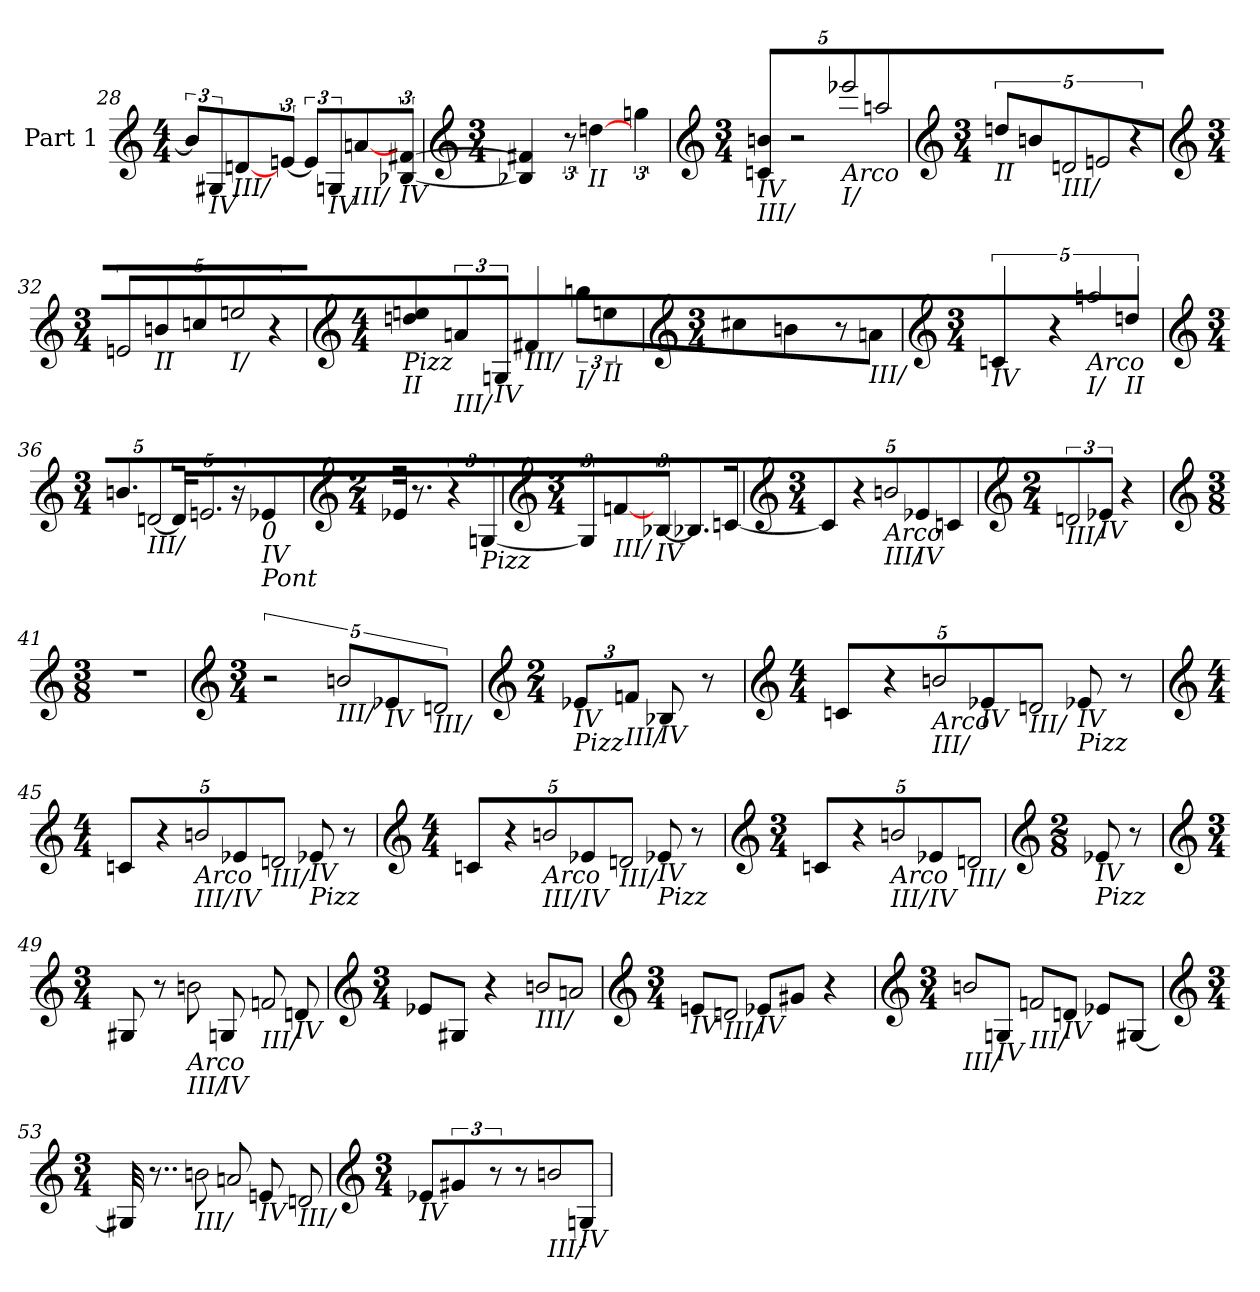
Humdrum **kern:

**kern
*part1
*staff1
*I"Part 1
*clefG2
*k[]
*M4/4
=28
12bnL]
!LO:TX:b:i:t=IV
12G#X
!LO:TX:b:i:t=III/
!LO:N:head=solid
[4dn
!LO:N:head=solid
[12enJ
12enL]
!LO:TX:b:i:t=IV
12Gn
!LO:TX:b:i:t=III/
!LO:N:head=solid
[4an
!LO:TX:b:i:t=IV
!LO:N:n=1:head=solid
!LO:N:n=2:head=solid
[12B-X [12f#XJ
=29
*clefG2
*k[]
*M3/4
4B-X] 4f#X]
12r
!LO:TX:b:i:t=II
[4ddn
6ggn
=30
*clefG2
*k[]
*M3/4
!LO:TX:b:i:t=IV
!LO:TX:b:i:t=III/
!LO:N:n=1:head=solid
!LO:N:n=2:head=solid
20%3bn 20%3cnL
10%3r
!LO:TX:b:i:t=Arco
!LO:TX:b:i:t=I/
!LO:N:head=open
20%3eee-XL
!LO:N:head=open
20%3aanJ
=31
*clefG2
*k[]
*M3/4
!LO:TX:b:i:t=II
20%3ddnL
20%3bn
!LO:TX:b:i:t=III/
!LO:N:head=open
20%3dn
!LO:N:head=open
20%3en
20%3r
=32
*clefG2
*k[]
*M3/4
!LO:N:head=open
20%3enL
!LO:TX:b:i:t=II
20%3bn
20%3ccn
!LO:TX:b:i:t=I/
!LO:N:head=open
20%3een
20%3r
=33
*clefG2
*k[]
*M4/4
!LO:TX:b:i:t=Pizz
!LO:TX:b:i:t=II
!LO:N:n=1:head=solid
!LO:N:n=2:head=solid
4een 4ddn
!LO:TX:b:i:t=III/
!LO:N:head=solid
6an
!LO:TX:b:i:t=IV
12GnJ
!LO:TX:b:i:t=III/
!LO:N:head=solid
4f#X
!LO:TX:b:i:t=I/
!LO:N:head=solid
12bbnL
!LO:TX:b:i:t=II
6een
=34
*clefG2
*k[]
*M3/4
4cc#X
4bn
8r
!LO:TX:b:i:t=III/
!LO:N:head=solid
8anJ
=35
*clefG2
*k[]
*M3/4
!LO:TX:b:i:t=IV
!LO:N:head=solid
10%3cn
20%3r
!LO:TX:b:i:t=Arco
!LO:TX:b:i:t=I/
!LO:N:head=open
20%3aan
!LO:TX:b:i:t=II
20%3ddnJ
=36
*clefG2
*k[]
*M3/4
10.bnL
!LO:TX:b:i:t=III/
!LO:N:head=open
[10dnJ
20dnL]
!LO:N:head=open
10.en
20r
!LO:TX:b:i:t=0
!LO:TX:b:i:t=IV
!LO:TX:b:i:t=Pont
4e-X
=37
*clefG2
*k[]
*M2/4
16e-XL
8.r
6r
!LO:TX:b:i:t=Pizz
[12GnJ
=38
*clefG2
*k[]
*M3/4
6Gn]
!LO:TX:b:i:t=III/
!LO:N:head=solid
[4fn
!LO:TX:b:i:t=IV
[12B-XJ
8.B-XL]
[16cnJ
=39
*clefG2
*k[]
*M3/4
20%3cnL]
20%3r
!LO:TX:b:i:t=Arco
!LO:TX:b:i:t=III/
!LO:N:head=open
20%3bn
!LO:TX:b:i:t=IV
20%3e-X
20%3cnJ
=40
*clefG2
*k[]
*M2/4
!LO:TX:b:i:t=III/
!LO:N:head=open
6dn
!LO:TX:b:i:t=IV
12e-XJ
4r
=41
*clefG2
*k[]
*M3/8
4.r
=42
*clefG2
*k[]
*M3/4
10%3r
!LO:TX:b:i:t=III/
!LO:N:head=open
20%3bnL
!LO:TX:b:i:t=IV
20%3e-X
!LO:TX:b:i:t=III/
!LO:N:head=open
20%3dnJ
=43
*clefG2
*k[]
*M2/4
!LO:TX:b:i:t=IV
!LO:TX:b:i:t=Pizz
6e-X
!LO:TX:b:i:t=III/
!LO:N:head=solid
12fnJ
!LO:TX:b:i:t=IV
8B-XL
8r
=44
*clefG2
*k[]
*M4/4
20%3cnL
20%3r
!LO:TX:b:i:t=Arco
!LO:TX:b:i:t=III/
!LO:N:head=open
20%3bn
!LO:TX:b:i:t=IV
20%3e-X
!LO:TX:b:i:t=III/
!LO:N:head=open
20%3dnJ
!LO:TX:b:i:t=IV
!LO:TX:b:i:t=Pizz
8e-XL
8r
=45
*clefG2
*k[]
*M4/4
20%3cnL
20%3r
!LO:TX:b:i:t=Arco
!LO:TX:b:i:t=III/
!LO:N:head=open
20%3bn
!LO:TX:b:i:t=IV
20%3e-X
!LO:TX:b:i:t=III/
!LO:N:head=open
20%3dnJ
!LO:TX:b:i:t=IV
!LO:TX:b:i:t=Pizz
8e-XL
8r
=46
*clefG2
*k[]
*M4/4
20%3cnL
20%3r
!LO:TX:b:i:t=Arco
!LO:TX:b:i:t=III/
!LO:N:head=open
20%3bn
!LO:TX:b:i:t=IV
20%3e-X
!LO:TX:b:i:t=III/
!LO:N:head=open
20%3dnJ
!LO:TX:b:i:t=IV
!LO:TX:b:i:t=Pizz
8e-XL
8r
=47
*clefG2
*k[]
*M3/4
20%3cnL
20%3r
!LO:TX:b:i:t=Arco
!LO:TX:b:i:t=III/
!LO:N:head=open
20%3bn
!LO:TX:b:i:t=IV
20%3e-X
!LO:TX:b:i:t=III/
!LO:N:head=open
20%3dnJ
=48
*clefG2
*k[]
*M2/8
!LO:TX:b:i:t=IV
!LO:TX:b:i:t=Pizz
8e-XL
8r
=49
*clefG2
*k[]
*M3/4
8G#XL
8r
!LO:TX:b:i:t=Arco
!LO:TX:b:i:t=III/
!LO:N:head=open
8bnL
!LO:TX:b:i:t=IV
8GnJ
!LO:TX:b:i:t=III/
!LO:N:head=open
8fnL
!LO:TX:b:i:t=IV
8dnJ
=50
*clefG2
*k[]
*M3/4
8e-XL
8G#XJ
4r
!LO:TX:b:i:t=III/
!LO:N:head=open
8bnL
!LO:N:head=open
8anJ
=51
*clefG2
*k[]
*M3/4
!LO:TX:b:i:t=IV
8enL
!LO:TX:b:i:t=III/
!LO:N:head=open
8dnJ
!LO:TX:b:i:t=IV
8e-XL
8g#XJ
4r
=52
*clefG2
*k[]
*M3/4
!LO:TX:b:i:t=III/
!LO:N:head=open
8bnL
!LO:TX:b:i:t=IV
8GnJ
!LO:TX:b:i:t=III/
!LO:N:head=open
8fnL
!LO:TX:b:i:t=IV
8dnJ
8e-XL
[8G#XJ
=53
*clefG2
*k[]
*M3/4
32G#XL]
8..r
!LO:TX:b:i:t=III/
!LO:N:head=open
8bnL
!LO:N:head=open
8anJ
!LO:TX:b:i:t=IV
8enL
!LO:TX:b:i:t=III/
!LO:N:head=open
8dnJ
=54
*clefG2
*k[]
*M3/4
!LO:TX:b:i:t=IV
8e-XL
6g#X
12r
8r
!LO:TX:b:i:t=III/
!LO:N:head=open
8bn
!LO:TX:b:i:t=IV
8GnJ
=
*-
